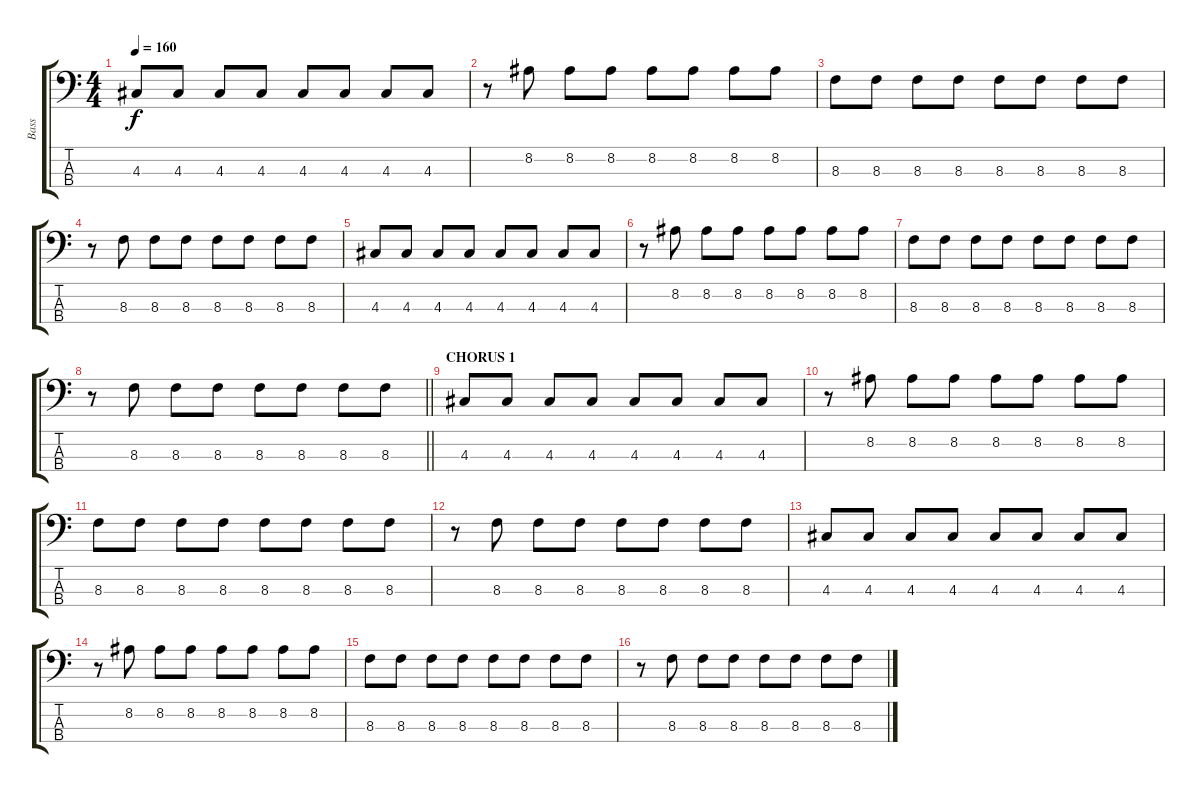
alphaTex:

\track ("Bass" "Bass") {instrument electricbassfinger}
\staff {score tabs}
\tuning (G2 D2 A1 E1) {hide}
\ts (4 4)
\tempo 160
\clef f4
\ks c
4.3.8{dy f} 4.3.8 4.3.8 4.3.8 4.3.8 4.3.8 4.3.8 4.3.8 |
r.8 8.2.8 8.2.8 8.2.8 8.2.8 8.2.8 8.2.8 8.2.8 |
8.3.8 8.3.8 8.3.8 8.3.8 8.3.8 8.3.8 8.3.8 8.3.8 |
r.8 8.3.8 8.3.8 8.3.8 8.3.8 8.3.8 8.3.8 8.3.8 |
4.3.8 4.3.8 4.3.8 4.3.8 4.3.8 4.3.8 4.3.8 4.3.8 |
r.8 8.2.8 8.2.8 8.2.8 8.2.8 8.2.8 8.2.8 8.2.8 |
8.3.8 8.3.8 8.3.8 8.3.8 8.3.8 8.3.8 8.3.8 8.3.8 |
\barLineRight lightlight
r.8 8.3.8 8.3.8 8.3.8 8.3.8 8.3.8 8.3.8 8.3.8 |
\section ("" "CHORUS 1")
4.3.8 4.3.8 4.3.8 4.3.8 4.3.8 4.3.8 4.3.8 4.3.8 |
r.8 8.2.8 8.2.8 8.2.8 8.2.8 8.2.8 8.2.8 8.2.8 |
8.3.8 8.3.8 8.3.8 8.3.8 8.3.8 8.3.8 8.3.8 8.3.8 |
r.8 8.3.8 8.3.8 8.3.8 8.3.8 8.3.8 8.3.8 8.3.8 |
4.3.8 4.3.8 4.3.8 4.3.8 4.3.8 4.3.8 4.3.8 4.3.8 |
r.8 8.2.8 8.2.8 8.2.8 8.2.8 8.2.8 8.2.8 8.2.8 |
8.3.8 8.3.8 8.3.8 8.3.8 8.3.8 8.3.8 8.3.8 8.3.8 |
r.8 8.3.8 8.3.8 8.3.8 8.3.8 8.3.8 8.3.8 8.3.8
